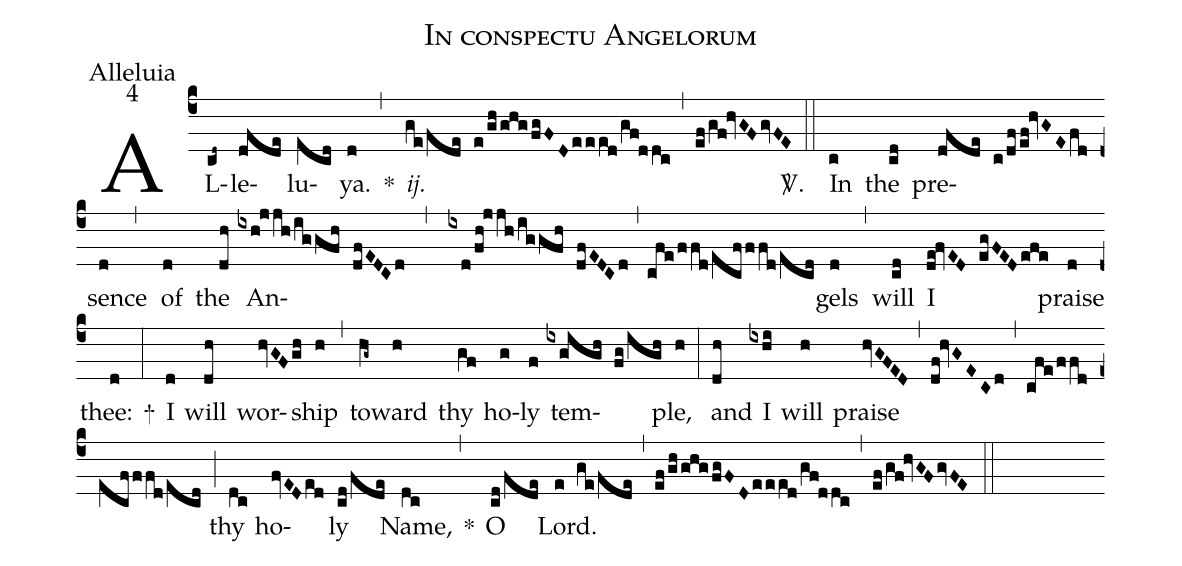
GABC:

name:In conspectu Angelorum;
office-part:Alleluia;
mode:4;
%%
(c4) AL(cd~)le(dfde)lu(ecd)ya.(d) *(,) <i>ij.</i>(ge/fde e/gh/ghg/fgFD/eeed/gf!ddc) (,) (ef/gf!hvGF/gvFE) <sp>V/</sp>.(::) In(c) the(cd) pre(dfde c/df/ef!hvGE/fd)sence(d) (,) of(d) the(dh) An(ixh!jjh/iggfh dfEDCd,ixd/fh!jjh/iggfh dfEDCd,cfe/ffd/ecfffd/ecd)gels(d) (,) will(cd) I(de!fvED egFED/efe) praise(d) thee:(d) +(:) I(d) will(dh) wor(hvGFgh)ship(h) (,) to(hg~)ward(h) thy(gf) ho(g)ly(f) tem(ixgigh fg/igh)ple,(h) (:) and(dh) I(ixhi) will(h) praise(hvGFED) (,) (df!hvGECd) (,) (cfe/ffd/ecfffd/ecd) (;) thy(dc) ho(fvED/ed)ly(cd/fde) Name,(dc) *(,) O(cd/fde) Lord.(e ge/fde) (,) (ef/gh/ghg/fgFD/eeed/gf!ddc) (,) (ef/gf!hvGF/gvFE) (::)
